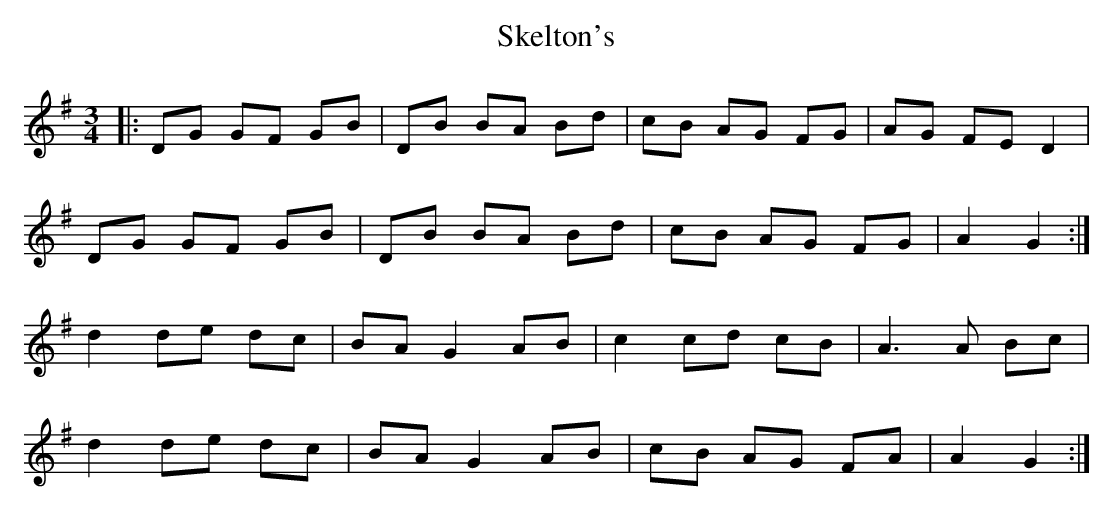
X:1
T: Skelton's
M: 3/4
L: 1/8
K: Gmaj
|:DG GF GB|DB BA Bd|cB AG FG|AG FE D2|
DG GF GB|DB BA Bd|cB AG FG|A2 G2:|
d2 de dc|BA G2 AB|c2 cd cB|A3 A Bc|
d2 de dc|BA G2 AB|cB AG FA|A2 G2:|
